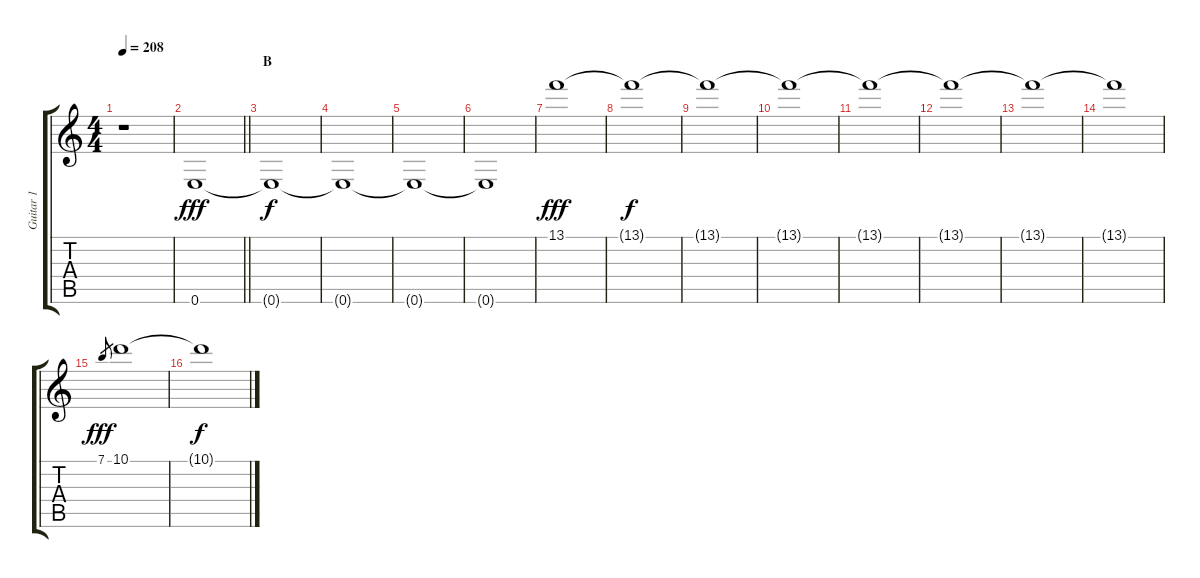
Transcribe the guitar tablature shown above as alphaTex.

\track ("Guitar 1" "Guitar 1") {instrument distortionguitar}
\staff {score tabs}
\tuning (E4 B3 G3 D3 A2 E2) {hide}
\ts (4 4)
\tempo 208
\clef g2
\ks c
r.1{dy fff} |
\barLineRight lightlight
0.6.1 |
\section ("" "B")
0.6{t}.1{dy f} |
0.6{t}.1 |
0.6{t}.1 |
0.6{t}.1 |
13.1.1{dy fff} |
13.1{t}.1{dy f} |
13.1{t}.1 |
13.1{t}.1 |
13.1{t}.1 |
13.1{t}.1 |
13.1{t}.1 |
13.1{t}.1 |
7.1.8{gr dy fff} 10.1.1 |
10.1{t}.1{dy f}
